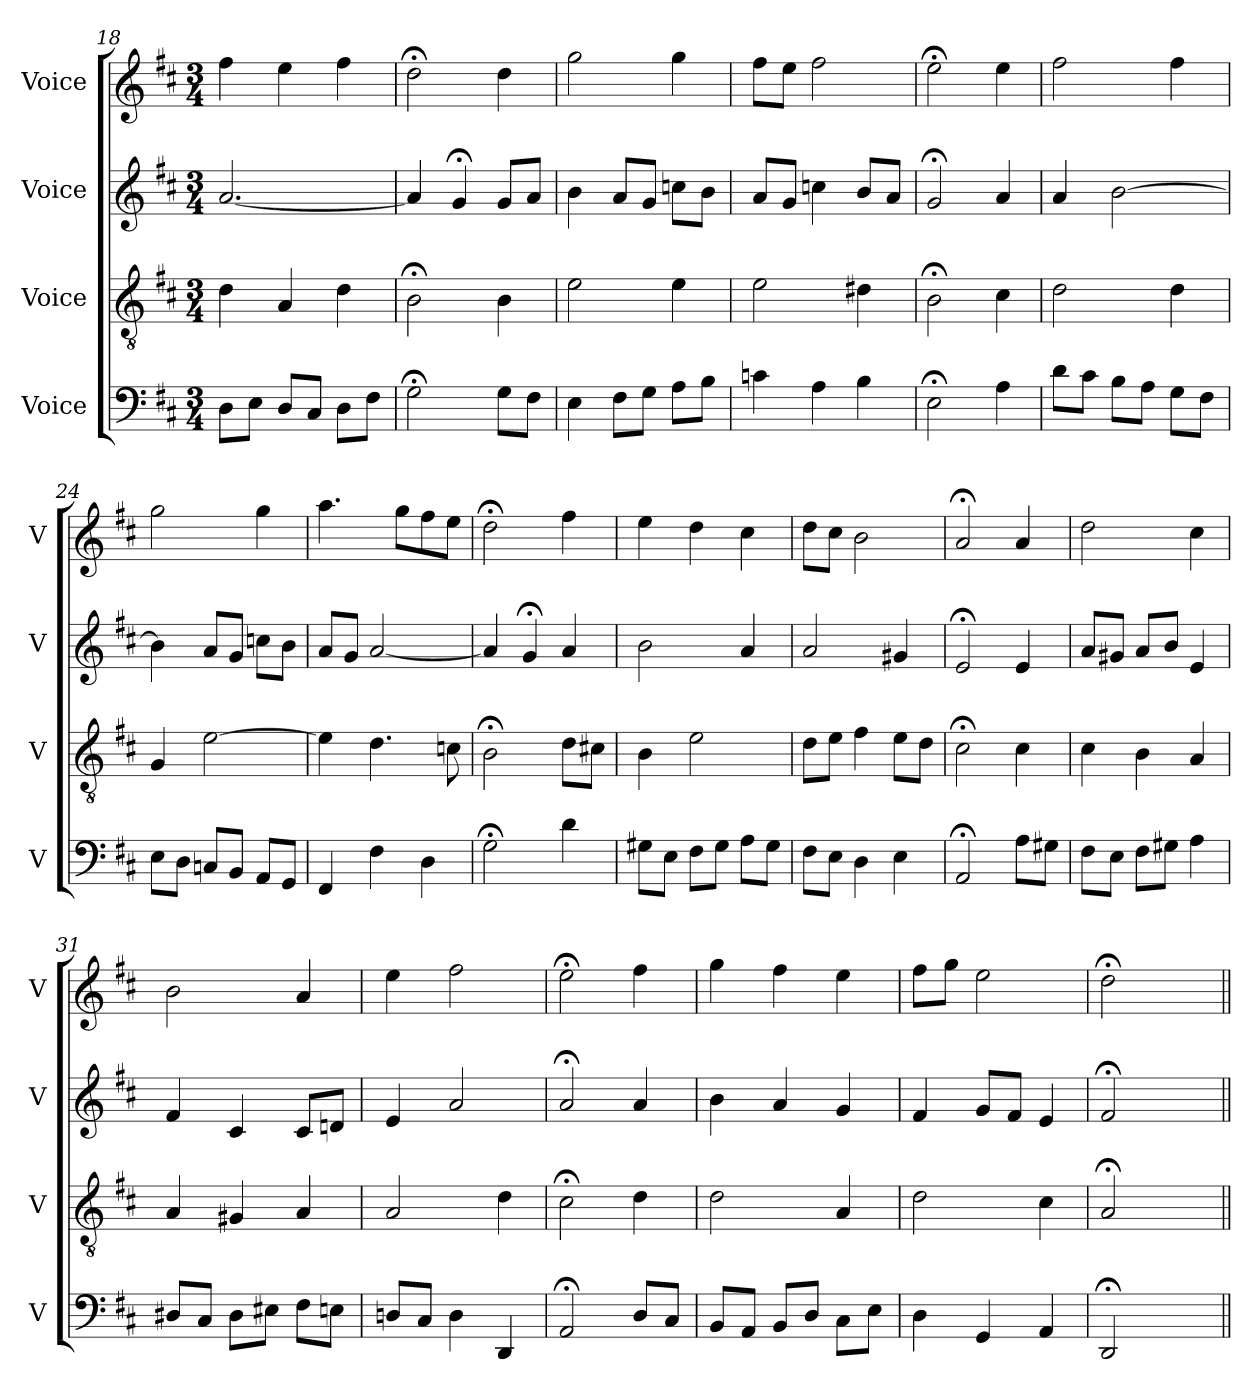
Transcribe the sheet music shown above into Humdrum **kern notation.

**kern	**kern	**kern	**kern
*part4	*part3	*part2	*part1
*staff4	*staff3	*staff2	*staff1
*I"Voice	*I"Voice	*I"Voice	*I"Voice
*I'V	*I'V	*I'V	*I'V
*clefF4	*clefGv2	*clefG2	*clefG2
*k[f#c#]	*k[f#c#]	*k[f#c#]	*k[f#c#]
*M3/4	*M3/4	*M3/4	*M3/4
=18	=18	=18	=18
8D\L	4d\	[2.a/	4ff#\
8E\J	.	.	.
8D/L	4A/	.	4ee\
8C#/J	.	.	.
8D\L	4d\	.	4ff#\
8F#\J	.	.	.
=19	=19	=19	=19
2G;\	2B;\	4a/]	2dd;\
.	.	4g;/	.
8G\L	4B\	8g/L	4dd\
8F#\J	.	8a/J	.
=20	=20	=20	=20
4E\	2e\	4b\	2gg\
8F#\L	.	8a/L	.
8G\J	.	8g/J	.
8A\L	4e\	8ccn\L	4gg\
8B\J	.	8b\J	.
=21	=21	=21	=21
4cn\	2e\	8a/L	8ff#\L
.	.	8g/J	8ee\J
4A\	.	4ccn\	2ff#\
4B\	4d#X\	8b/L	.
.	.	8a/J	.
=22	=22	=22	=22
2E;\	2B;\	2g;/	2ee;\
4A\	4c#\	4a/	4ee\
!!LO:LB:g=z
=23	=23	=23	=23
8d\L	2d\	4a/	2ff#\
8c#\J	.	.	.
8B\L	.	[2b\	.
8A\J	.	.	.
8G\L	4d\	.	4ff#\
8F#\J	.	.	.
=24	=24	=24	=24
8E\L	4G/	4b\]	2gg\
8D\J	.	.	.
8Cn/L	[2e\	8a/L	.
8BB/J	.	8g/J	.
8AA/L	.	8ccn\L	4gg\
8GG/J	.	8b\J	.
=25	=25	=25	=25
4FF#/	4e\]	8a/L	4.aa\
.	.	8g/J	.
4F#\	4.d\	[2a/	.
.	.	.	8gg\L
4D\	.	.	8ff#\
.	8cn\	.	8ee\J
=26	=26	=26	=26
2G;\	2B;\	4a/]	2dd;\
.	.	4g;/	.
4d\	8d\L	4a/	4ff#\
.	8c#X\J	.	.
=27	=27	=27	=27
8G#X\L	4B\	2b\	4ee\
8E\J	.	.	.
8F#\L	2e\	.	4dd\
8G#\J	.	.	.
8A\L	.	4a/	4cc#\
8G#\J	.	.	.
!!LO:LB:g=z
=28	=28	=28	=28
8F#\L	8d\L	2a/	8dd\L
8E\J	8e\J	.	8cc#\J
4D\	4f#\	.	2b\
4E\	8e\L	4g#X/	.
.	8d\J	.	.
=29	=29	=29	=29
2AA;/	2c#;\	2e;/	2a;/
8A\L	4c#\	4e/	4a/
8G#X\J	.	.	.
=30	=30	=30	=30
8F#\L	4c#\	8a/L	2dd\
8E\J	.	8g#X/J	.
8F#\L	4B\	8a/L	.
8G#X\J	.	8b/J	.
4A\	4A/	4e/	4cc#\
=31	=31	=31	=31
8D#X/L	4A/	4f#/	2b\
8C#/J	.	.	.
8D#\L	4G#X/	4c#/	.
8E#X\J	.	.	.
8F#\L	4A/	8c#/L	4a/
8En\J	.	8dn/J	.
=32	=32	=32	=32
8Dn/L	2A/	4e/	4ee\
8C#/J	.	.	.
4D\	.	2a/	2ff#\
4DD/	4d\	.	.
=33	=33	=33	=33
2AA;/	2c#;\	2a;/	2ee;\
8D/L	4d\	4a/	4ff#\
8C#/J	.	.	.
!!LO:LB:g=z
=34	=34	=34	=34
8BB/L	2d\	4b\	4gg\
8AA/J	.	.	.
8BB/L	.	4a/	4ff#\
8D/J	.	.	.
8C#\L	4A/	4g/	4ee\
8E\J	.	.	.
=35	=35	=35	=35
4D\	2d\	4f#/	8ff#\L
.	.	.	8gg\J
4GG/	.	8g/L	2ee\
.	.	8f#/J	.
4AA/	4c#\	4e/	.
=36	=36	=36	=36
2DD;/	2A;/	2f#;/	2dd;\
4ryy	4ryy	4ryy	4ryy
=||	=||	=||	=||
*-	*-	*-	*-
